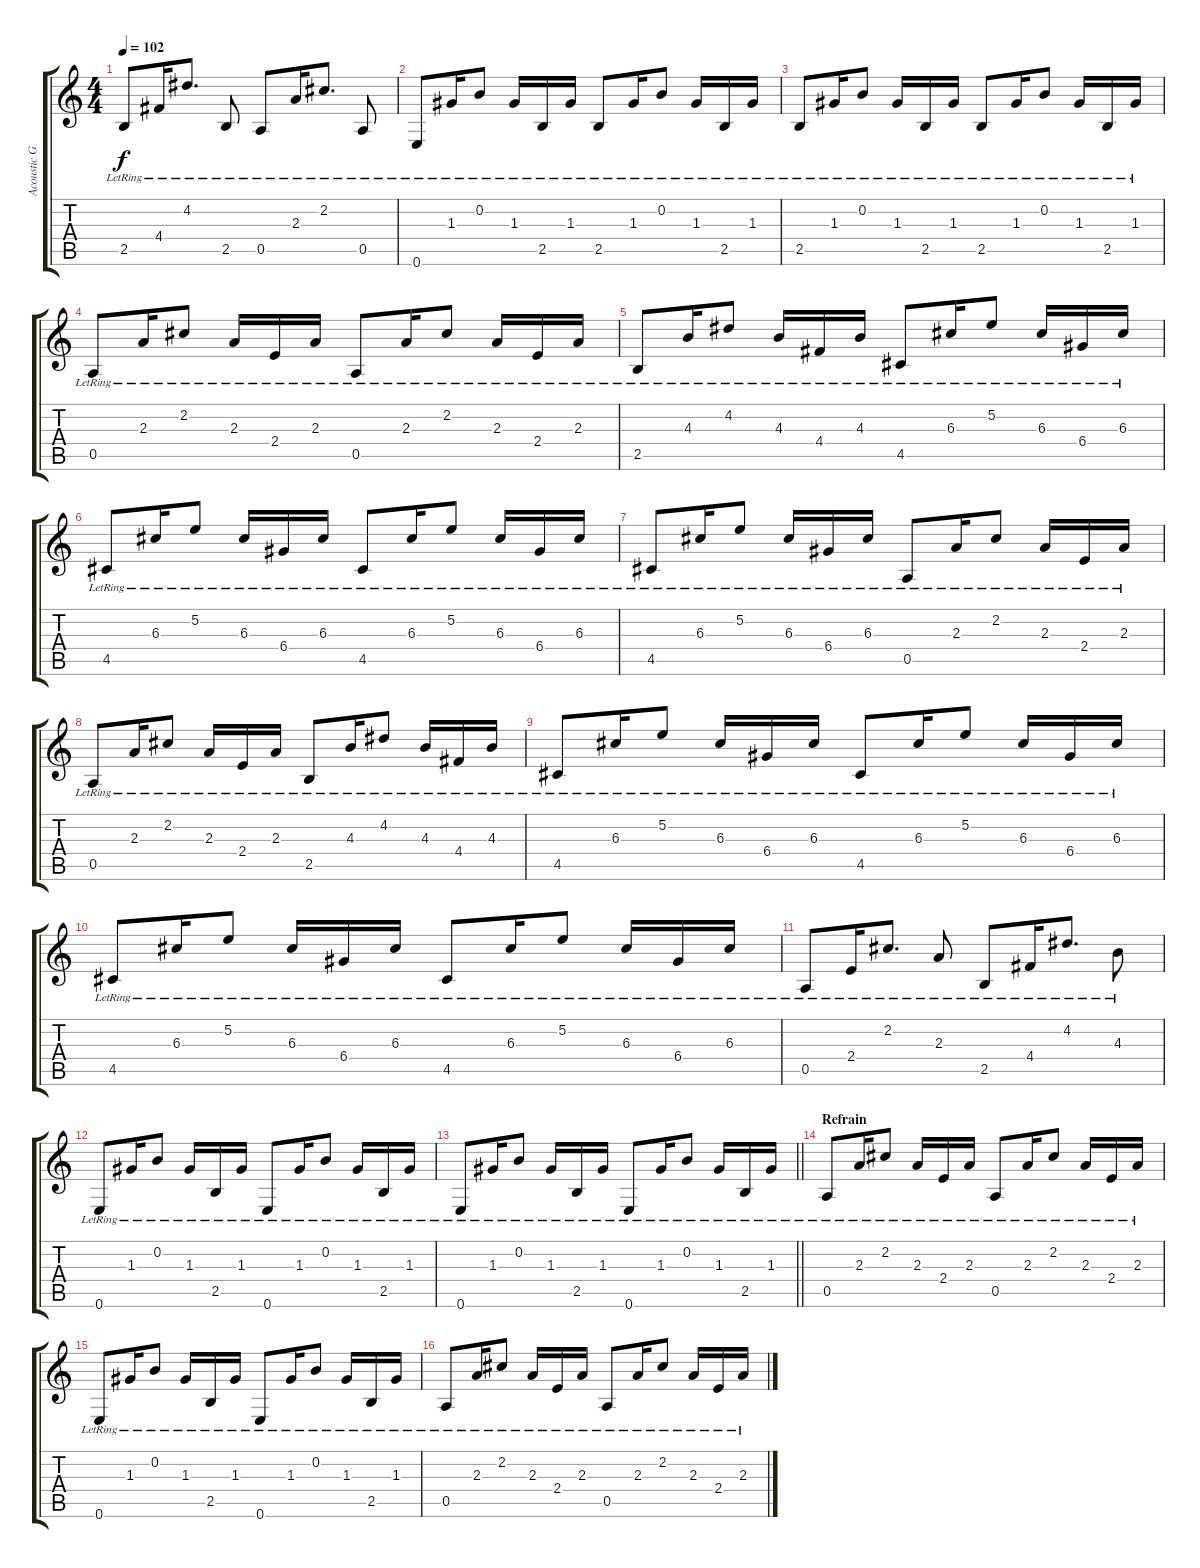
\track ("Acoustic Guitar" "Acoustic G") {instrument acousticguitarnylon}
\staff {score tabs}
\tuning (E4 B3 G3 D3 A2 E2) {hide}
\ts (4 4)
\tempo 102
\clef g2
\ks c
2.5{lr}.8{dy f} 4.4{lr}.16 4.2{lr}.8{d} 2.5{lr}.8 0.5{lr}.8 2.3{lr}.16 2.2{lr}.8{d} 0.5{lr}.8 |
0.6{lr}.8 1.3{lr}.16 0.2{lr}.8 1.3{lr}.16 2.5{lr}.16 1.3{lr}.16 2.5{lr}.8 1.3{lr}.16 0.2{lr}.8 1.3{lr}.16 2.5{lr}.16 1.3{lr}.16 |
2.5{lr}.8 1.3{lr}.16 0.2{lr}.8 1.3{lr}.16 2.5{lr}.16 1.3{lr}.16 2.5{lr}.8 1.3{lr}.16 0.2{lr}.8 1.3{lr}.16 2.5{lr}.16 1.3{lr}.16 |
0.5{lr}.8 2.3{lr}.16 2.2{lr}.8 2.3{lr}.16 2.4{lr}.16 2.3{lr}.16 0.5{lr}.8 2.3{lr}.16 2.2{lr}.8 2.3{lr}.16 2.4{lr}.16 2.3{lr}.16 |
2.5{lr}.8 4.3{lr}.16 4.2{lr}.8 4.3{lr}.16 4.4{lr}.16 4.3{lr}.16 4.5{lr}.8 6.3{lr}.16 5.2{lr}.8 6.3{lr}.16 6.4{lr}.16 6.3{lr}.16 |
4.5{lr}.8 6.3{lr}.16 5.2{lr}.8 6.3{lr}.16 6.4{lr}.16 6.3{lr}.16 4.5{lr}.8 6.3{lr}.16 5.2{lr}.8 6.3{lr}.16 6.4{lr}.16 6.3{lr}.16 |
4.5{lr}.8 6.3{lr}.16 5.2{lr}.8 6.3{lr}.16 6.4{lr}.16 6.3{lr}.16 0.5{lr}.8 2.3{lr}.16 2.2{lr}.8 2.3{lr}.16 2.4{lr}.16 2.3{lr}.16 |
0.5{lr}.8 2.3{lr}.16 2.2{lr}.8 2.3{lr}.16 2.4{lr}.16 2.3{lr}.16 2.5{lr}.8 4.3{lr}.16 4.2{lr}.8 4.3{lr}.16 4.4{lr}.16 4.3{lr}.16 |
4.5{lr}.8 6.3{lr}.16 5.2{lr}.8 6.3{lr}.16 6.4{lr}.16 6.3{lr}.16 4.5{lr}.8 6.3{lr}.16 5.2{lr}.8 6.3{lr}.16 6.4{lr}.16 6.3{lr}.16 |
4.5{lr}.8 6.3{lr}.16 5.2{lr}.8 6.3{lr}.16 6.4{lr}.16 6.3{lr}.16 4.5{lr}.8 6.3{lr}.16 5.2{lr}.8 6.3{lr}.16 6.4{lr}.16 6.3{lr}.16 |
0.5{lr}.8 2.4{lr}.16 2.2{lr}.8{d} 2.3{lr}.8 2.5{lr}.8 4.4{lr}.16 4.2{lr}.8{d} 4.3{lr}.8 |
0.6{lr}.8 1.3{lr}.16 0.2{lr}.8 1.3{lr}.16 2.5{lr}.16 1.3{lr}.16 0.6{lr}.8 1.3{lr}.16 0.2{lr}.8 1.3{lr}.16 2.5{lr}.16 1.3{lr}.16 |
\barLineRight lightlight
0.6{lr}.8 1.3{lr}.16 0.2{lr}.8 1.3{lr}.16 2.5{lr}.16 1.3{lr}.16 0.6{lr}.8 1.3{lr}.16 0.2{lr}.8 1.3{lr}.16 2.5{lr}.16 1.3{lr}.16 |
\section ("" "Refrain")
0.5{lr}.8 2.3{lr}.16 2.2{lr}.8 2.3{lr}.16 2.4{lr}.16 2.3{lr}.16 0.5{lr}.8 2.3{lr}.16 2.2{lr}.8 2.3{lr}.16 2.4{lr}.16 2.3{lr}.16 |
0.6{lr}.8 1.3{lr}.16 0.2{lr}.8 1.3{lr}.16 2.5{lr}.16 1.3{lr}.16 0.6{lr}.8 1.3{lr}.16 0.2{lr}.8 1.3{lr}.16 2.5{lr}.16 1.3{lr}.16 |
0.5{lr}.8 2.3{lr}.16 2.2{lr}.8 2.3{lr}.16 2.4{lr}.16 2.3{lr}.16 0.5{lr}.8 2.3{lr}.16 2.2{lr}.8 2.3{lr}.16 2.4{lr}.16 2.3{lr}.16
